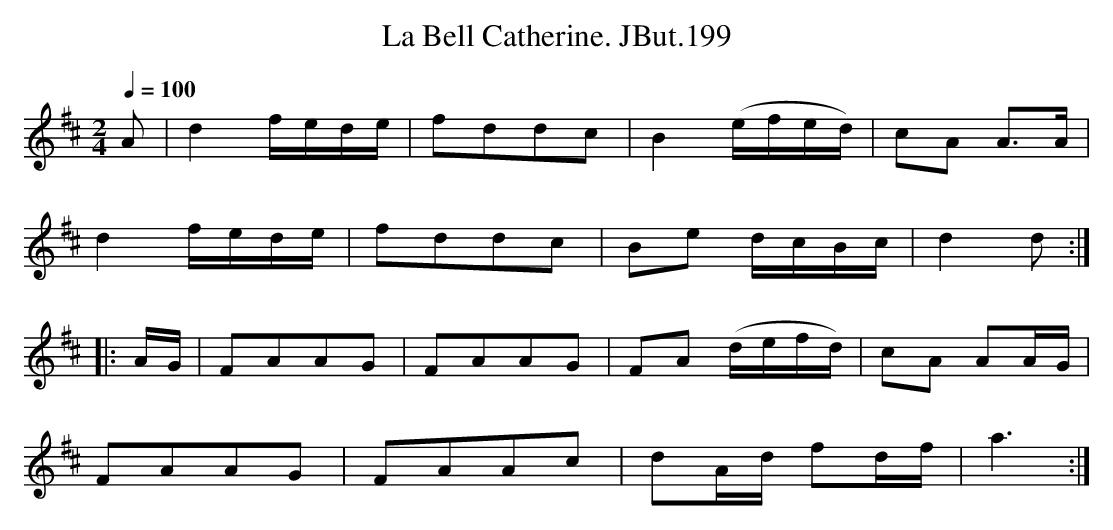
X:1
T:Bell Catherine. JBut.199, La
M:2/4
L:1/8
Q:1/4=100
K:D
A|d2f/e/d/e/|fddc|B2(e/f/e/d/)|cA A>A|
d2 f/e/d/e/|fddc|Be d/c/B/c/|d2d:|
|:A/G/|FAAG|FAAG|FA (d/e/f/d/)|cA AA/G/|
FAAG|FAAc|dA/d/ fd/f/|a3:|
